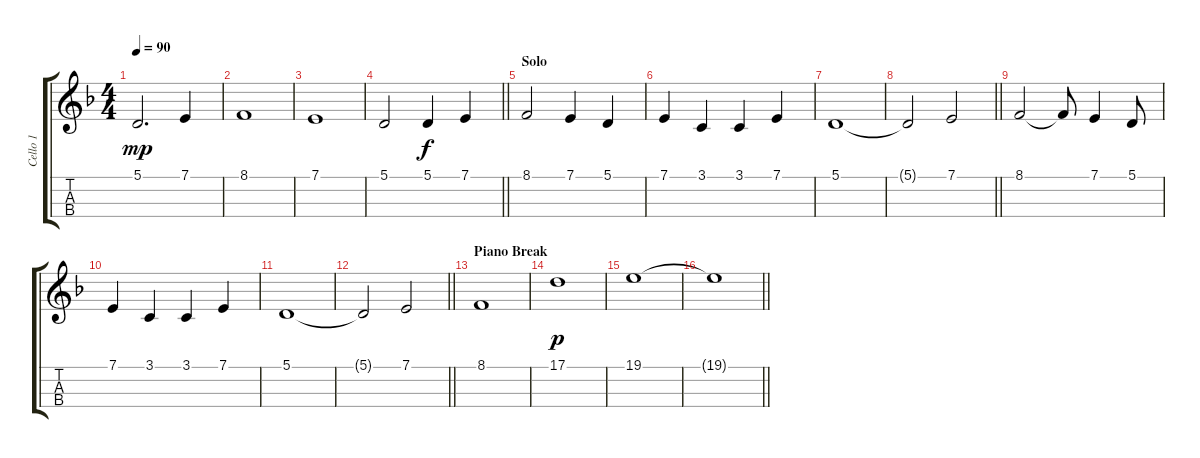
\track ("Cello 1" "Cello 1") {instrument cello}
\staff {score tabs}
\tuning (A3 D3 G2 C2) {hide}
\ts (4 4)
\tempo 90
\clef g2
\ks dminor
5.1.2{d dy mp} 7.1.4 |
8.1.1 |
7.1.1 |
\barLineRight lightlight
5.1.2 5.1.4{dy f} 7.1.4 |
\section ("" "Solo")
8.1.2 7.1.4 5.1.4 |
7.1.4 3.1.4 3.1.4 7.1.4 |
5.1.1 |
\barLineRight lightlight
5.1{t}.2 7.1.2 |
8.1.2 8.1{t}.8 7.1.4 5.1.8 |
7.1.4 3.1.4 3.1.4 7.1.4 |
5.1.1 |
\barLineRight lightlight
5.1{t}.2 7.1.2 |
\section ("" "Piano Break")
8.1.1 |
17.1.1{dy p} |
19.1.1 |
\barLineRight lightlight
19.1{t}.1
